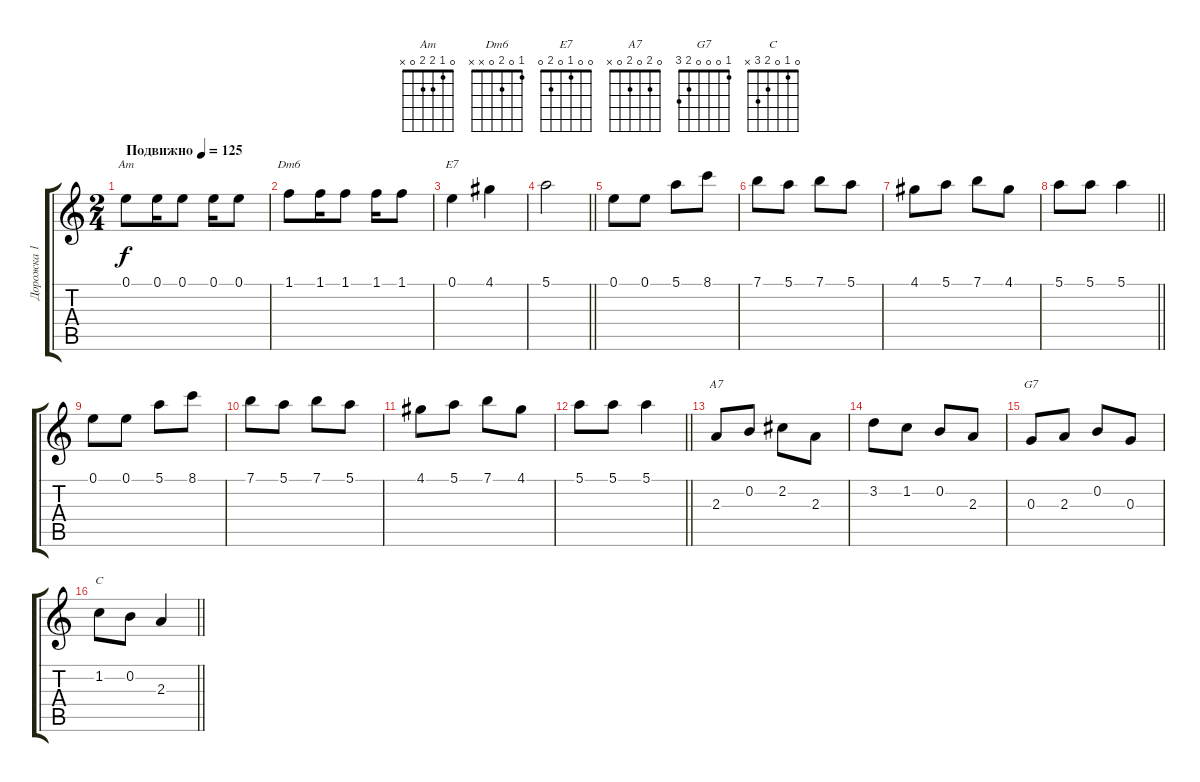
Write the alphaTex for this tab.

\track ("Дорожка 1" "Дорожка 1") {instrument acousticguitarsteel}
\staff {score tabs}
\tuning (E4 B3 G3 D3 A2 E2) {hide}
\chord ("Am" 0 1 2 2 0 x)
\chord ("Dm6" 1 0 2 0 x x)
\chord ("E7" 0 0 1 0 2 0)
\chord ("A7" 0 2 0 2 0 x)
\chord ("G7" 1 0 0 0 2 3)
\chord ("C" 0 1 0 2 3 x)
\ts (2 4)
\tempo (125 "Подвижно")
\clef g2
\ks c
0.1.8{ch "Am" dy f instrument acousticguitarsteel} 0.1.16 0.1.8 0.1.16 0.1.8 |
1.1.8{ch "Dm6"} 1.1.16 1.1.8 1.1.16 1.1.8 |
0.1.4{ch "E7"} 4.1.4 |
\barLineRight lightlight
5.1.2 |
0.1.8 0.1.8 5.1.8 8.1.8 |
7.1.8 5.1.8 7.1.8 5.1.8 |
4.1.8 5.1.8 7.1.8 4.1.8 |
\barLineRight lightlight
5.1.8 5.1.8 5.1.4 |
0.1.8 0.1.8 5.1.8 8.1.8 |
7.1.8 5.1.8 7.1.8 5.1.8 |
4.1.8 5.1.8 7.1.8 4.1.8 |
\barLineRight lightlight
5.1.8 5.1.8 5.1.4 |
2.3.8{ch "A7"} 0.2.8 2.2.8 2.3.8 |
3.2.8 1.2.8 0.2.8 2.3.8 |
0.3.8{ch "G7"} 2.3.8 0.2.8 0.3.8 |
\barLineRight lightlight
1.2.8{ch "C"} 0.2.8 2.3.4
